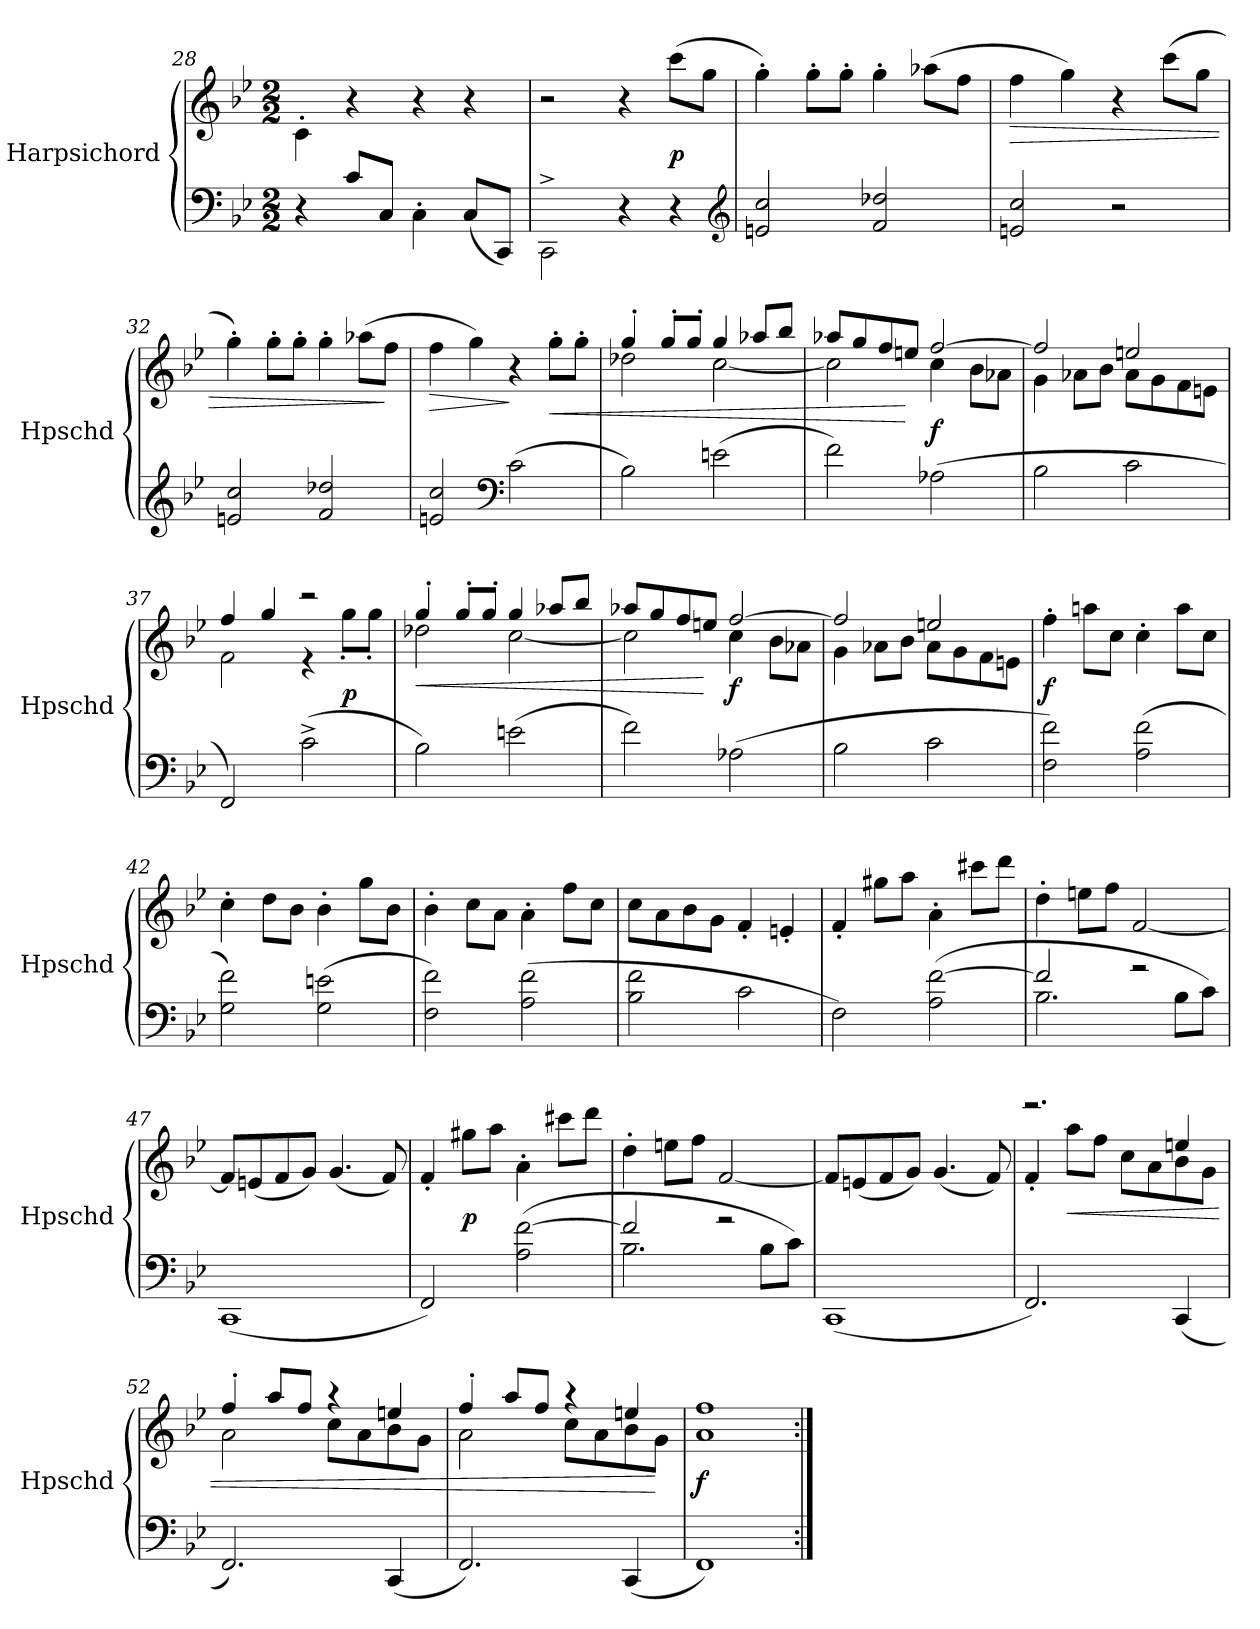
**kern	**kern	**dynam
*part1	*part1	*part1
*staff2	*staff1	*staff1/2
*I"Harpsichord	*	*
*I'Hpschd	*	*
*clefF4	*clefG2	*
*k[b-e-]	*k[b-e-]	*
*M2/2	*M2/2	*
=28	=28	=28
4r	4c'\	.
8c/L	4r	.
8C/J	.	.
4C'\	4r	.
(8C/L	4r	.
8CC/J)	.	.
=29	=29	=29
2CC^\	2r	.
4r	4r	.
4r	(8ccc\L	p
.	8gg\J	.
*clefG2	*	*
=30	=30	=30
2en/ 2cc/	4gg'\)	.
.	8gg'\L	.
.	8gg'\J	.
2f/ 2dd-X/	4gg'\	.
.	(8aa-X\L	.
.	8ff\J	.
=31	=31	=31
!	!	!LO:HP:b
2en/ 2cc/	4ff\	>
.	4gg\)	.
2r	4r	.
.	(8ccc\L	.
.	8gg\J	.
=32	=32	=32
2en/ 2cc/	4gg'\)	.
.	8gg'\L	.
.	8gg'\J	.
2f/ 2dd-X/	4gg'\	.
.	(8aa-X\L	.
.	8ff\J	]
=33	=33	=33
!	!	!LO:HP:b
2en/ 2cc/	4ff\	>
.	4gg\)	.
*clefF4	*	*
(2c\	4r	]
!	!	!LO:HP:b
.	8gg'\L	<
.	8gg'\J	.
=34	=34	=34
*	*^	*
2B-\)	4gg'/	2dd-X\	.
.	8gg'/L	.	.
.	8gg'/J	.	.
(2en\	4gg/	[2cc\	.
.	8aa-X/L	.	.
.	8bb-/J	.	.
=35	=35	=35	=35
2f\)	8aa-X/L	2cc\]	.
.	8gg/	.	.
.	8ff/	.	.
.	8een/J	.	[
(2A-X\	[2ff/	4cc\	f
.	.	8b-\L	.
.	.	8a-X\J	.
=36	=36	=36	=36
2B-\	2ff/]	4g\	.
.	.	8a-X\L	.
.	.	8b-\J	.
2c\	2een/	8a-\L	.
.	.	8g\	.
.	.	8f\	.
.	.	8en\J	.
=37	=37	=37	=37
2FF/)	4ff/	2f\	.
.	4gg/	.	.
(2c^\	2r	4r	.
.	.	8gg'\L	p
.	.	8gg'\J	.
=38	=38	=38	=38
!	!	!	!LO:HP:b
2B-\)	4gg'/	2dd-X\	<
.	8gg'/L	.	.
.	8gg'/J	.	.
(2en\	4gg/	[2cc\	.
.	8aa-X/L	.	.
.	8bb-/J	.	.
=39	=39	=39	=39
2f\)	8aa-X/L	2cc\]	.
.	8gg/	.	.
.	8ff/	.	.
.	8een/J	.	[
(2A-X\	[2ff/	4cc\	f
.	.	8b-\L	.
.	.	8a-X\J	.
=40	=40	=40	=40
2B-\	2ff/]	4g\	.
.	.	8a-X\L	.
.	.	8b-\J	.
2c\	2een/	8a-\L	.
.	.	8g\	.
.	.	8f\	.
.	.	8en\J	.
*	*v	*v	*
=41	=41	=41
2F\ 2f\)	4ff'\	f
.	8aan\L	.
.	8cc\J	.
(2A\ 2f\	4cc'\	.
.	8aa\L	.
.	8cc\J	.
=42	=42	=42
2G\ 2f\)	4cc'\	.
.	8dd\L	.
.	8b-\J	.
(2G\ 2en\	4b-'\	.
.	8gg\L	.
.	8b-\J	.
=43	=43	=43
2F\ 2f\)	4b-'\	.
.	8cc\L	.
.	8a\J	.
(2A\ 2f\	4a'\	.
.	8ff\L	.
.	8cc\J	.
=44	=44	=44
2B-\ 2f\	8cc\L	.
.	8a\	.
.	8b-\	.
.	8g\J	.
2c\	4f'/	.
.	4en'/	.
=45	=45	=45
2F\)	4f'/	.
.	8gg#X\L	.
.	8aa\J	.
(2A\ [2f\	4a'\	.
.	8ccc#X\L	.
.	8ddd\J	.
=46	=46	=46
*^	*	*
2f/]	2.B-\	4dd'\	.
.	.	8een\L	.
.	.	8ff\J	.
2r	.	[2f/	.
.	8B-\L	.	.
.	8c\J)	.	.
*v	*v	*	*
=47	=47	=47
(1CC	8f/L]	.
.	(8en/	.
.	8f/	.
.	8g/J)	.
.	(4.g/	.
.	8f/)	.
=48	=48	=48
2FF/)	4f'/	.
.	8gg#X\L	p
.	8aa\J	.
(2A\ [2f\	4a'\	.
.	8ccc#X\L	.
.	8ddd\J	.
=49	=49	=49
*^	*	*
2f/]	2.B-\	4dd'\	.
.	.	8een\L	.
.	.	8ff\J	.
2r	.	[2f/	.
.	8B-\L	.	.
.	8c\J)	.	.
*v	*v	*	*
=50	=50	=50
(1CC	8f/L]	.
.	(8en/	.
.	8f/	.
.	8g/J)	.
.	(4.g/	.
.	8f/)	.
=51	=51	=51
*	*^	*
2.FF/)	2.r	4f'/	.
!	!	!	!LO:HP:b
.	.	8aa\L	<
.	.	8ff\J	.
.	.	8cc\L	.
.	.	8a\	.
(4CC/	4een/	8b-\	.
.	.	8g\J	.
=52	=52	=52	=52
2.FF/)	4ff'/	2a\	.
.	8aa/L	.	.
.	8ff/J	.	.
.	4r	8cc\L	.
.	.	8a\	.
(4CC/	4een/	8b-\	.
.	.	8g\J	.
=53	=53	=53	=53
2.FF/)	4ff'/	2a\	.
.	8aa/L	.	.
.	8ff/J	.	.
.	4r	8cc\L	.
.	.	8a\	.
(4CC/	4een/	8b-\	.
.	.	8g\J	[
*	*v	*v	*
=54	=54	=54
1FF)	1a 1ff	f
=:|!	=:|!	=:|!
*-	*-	*-
